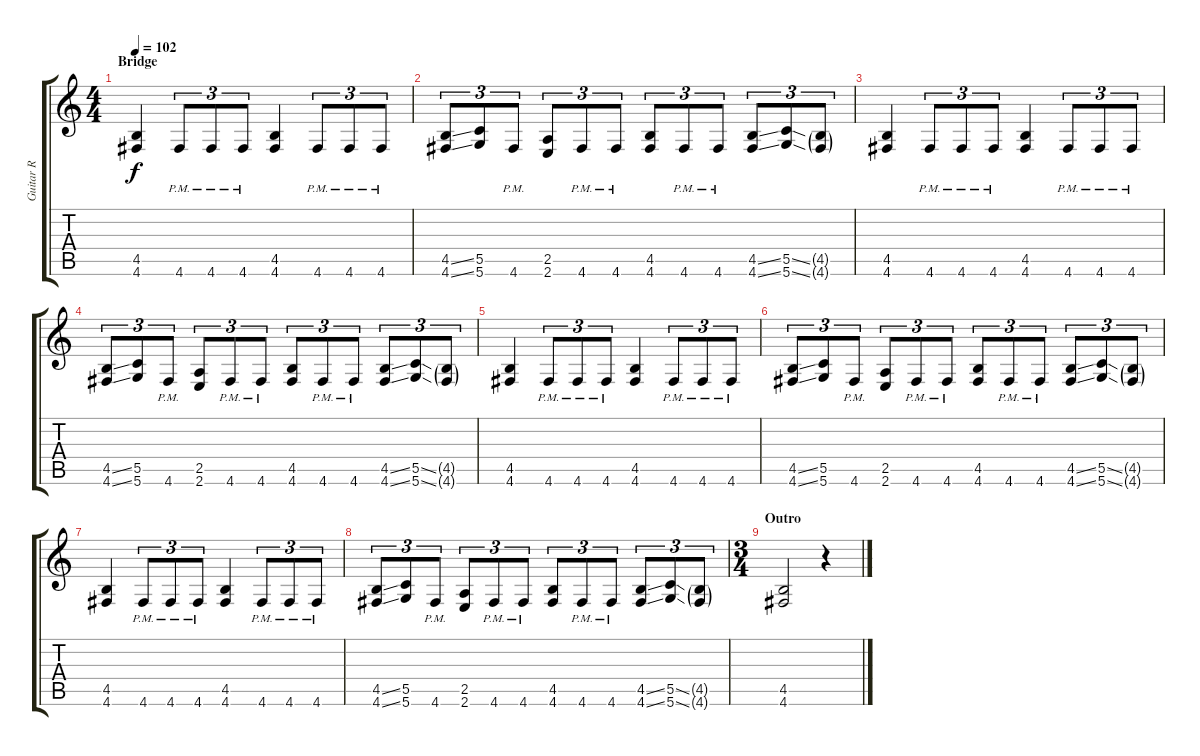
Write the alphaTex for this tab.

\track ("Guitar R" "Guitar R") {instrument distortionguitar}
\staff {score tabs}
\tuning (D4 A3 F3 C3 G2 D2) {hide}
\ts (4 4)
\section ("" "Bridge")
\tempo 102
\clef g2
\ks c
(4.5 4.6).4{dy f} 4.6{pm}.8{tu (3 2)} 4.6{pm}.8{tu (3 2)} 4.6{pm}.8{tu (3 2)} (4.5 4.6).4 4.6{pm}.8{tu (3 2)} 4.6{pm}.8{tu (3 2)} 4.6{pm}.8{tu (3 2)} |
(4.5{ss} 4.6{ss}).8{tu (3 2)} (5.5 5.6).8{tu (3 2)} 4.6{pm}.8{tu (3 2)} (2.5 2.6).8{tu (3 2)} 4.6{pm}.8{tu (3 2)} 4.6{pm}.8{tu (3 2)} (4.5 4.6).8{tu (3 2)} 4.6{pm}.8{tu (3 2)} 4.6{pm}.8{tu (3 2)} (4.5{ss} 4.6{ss}).8{tu (3 2)} (5.5{ss} 5.6{ss}).8{tu (3 2)} (4.5{g} 4.6{g}).8{tu (3 2)} |
(4.5 4.6).4 4.6{pm}.8{tu (3 2)} 4.6{pm}.8{tu (3 2)} 4.6{pm}.8{tu (3 2)} (4.5 4.6).4 4.6{pm}.8{tu (3 2)} 4.6{pm}.8{tu (3 2)} 4.6{pm}.8{tu (3 2)} |
(4.5{ss} 4.6{ss}).8{tu (3 2)} (5.5 5.6).8{tu (3 2)} 4.6{pm}.8{tu (3 2)} (2.5 2.6).8{tu (3 2)} 4.6{pm}.8{tu (3 2)} 4.6{pm}.8{tu (3 2)} (4.5 4.6).8{tu (3 2)} 4.6{pm}.8{tu (3 2)} 4.6{pm}.8{tu (3 2)} (4.5{ss} 4.6{ss}).8{tu (3 2)} (5.5{ss} 5.6{ss}).8{tu (3 2)} (4.5{g} 4.6{g}).8{tu (3 2)} |
(4.5 4.6).4 4.6{pm}.8{tu (3 2)} 4.6{pm}.8{tu (3 2)} 4.6{pm}.8{tu (3 2)} (4.5 4.6).4 4.6{pm}.8{tu (3 2)} 4.6{pm}.8{tu (3 2)} 4.6{pm}.8{tu (3 2)} |
(4.5{ss} 4.6{ss}).8{tu (3 2)} (5.5 5.6).8{tu (3 2)} 4.6{pm}.8{tu (3 2)} (2.5 2.6).8{tu (3 2)} 4.6{pm}.8{tu (3 2)} 4.6{pm}.8{tu (3 2)} (4.5 4.6).8{tu (3 2)} 4.6{pm}.8{tu (3 2)} 4.6{pm}.8{tu (3 2)} (4.5{ss} 4.6{ss}).8{tu (3 2)} (5.5{ss} 5.6{ss}).8{tu (3 2)} (4.5{g} 4.6{g}).8{tu (3 2)} |
(4.5 4.6).4 4.6{pm}.8{tu (3 2)} 4.6{pm}.8{tu (3 2)} 4.6{pm}.8{tu (3 2)} (4.5 4.6).4 4.6{pm}.8{tu (3 2)} 4.6{pm}.8{tu (3 2)} 4.6{pm}.8{tu (3 2)} |
(4.5{ss} 4.6{ss}).8{tu (3 2)} (5.5 5.6).8{tu (3 2)} 4.6{pm}.8{tu (3 2)} (2.5 2.6).8{tu (3 2)} 4.6{pm}.8{tu (3 2)} 4.6{pm}.8{tu (3 2)} (4.5 4.6).8{tu (3 2)} 4.6{pm}.8{tu (3 2)} 4.6{pm}.8{tu (3 2)} (4.5{ss} 4.6{ss}).8{tu (3 2)} (5.5{ss} 5.6{ss}).8{tu (3 2)} (4.5{g} 4.6{g}).8{tu (3 2)} |
\ts (3 4)
\section ("" "Outro")
(4.5 4.6).2 r.4
